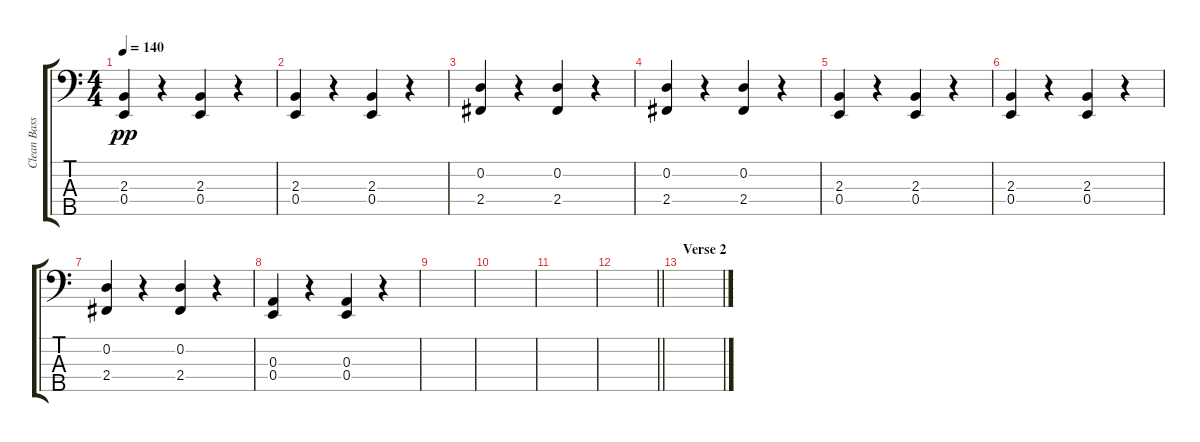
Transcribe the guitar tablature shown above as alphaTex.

\track ("Clean Bass" "Clean Bass") {instrument electricbassfinger}
\staff {score tabs}
\tuning (G2 D2 A1 E1 B0) {hide}
\ts (4 4)
\tempo 140
\clef f4
\ks c
(2.3 0.4).4{dy pp} r.4 (2.3 0.4).4 r.4 |
(2.3 0.4).4 r.4 (2.3 0.4).4 r.4 |
(0.2 2.4).4 r.4 (0.2 2.4).4 r.4 |
(0.2 2.4).4 r.4 (0.2 2.4).4 r.4 |
(2.3 0.4).4 r.4 (2.3 0.4).4 r.4 |
(2.3 0.4).4 r.4 (2.3 0.4).4 r.4 |
(0.2 2.4).4 r.4 (0.2 2.4).4 r.4 |
(0.3 0.4).4 r.4 (0.3 0.4).4 r.4 |
|
|
|
\barLineRight lightlight
|
\section ("" "Verse 2")
